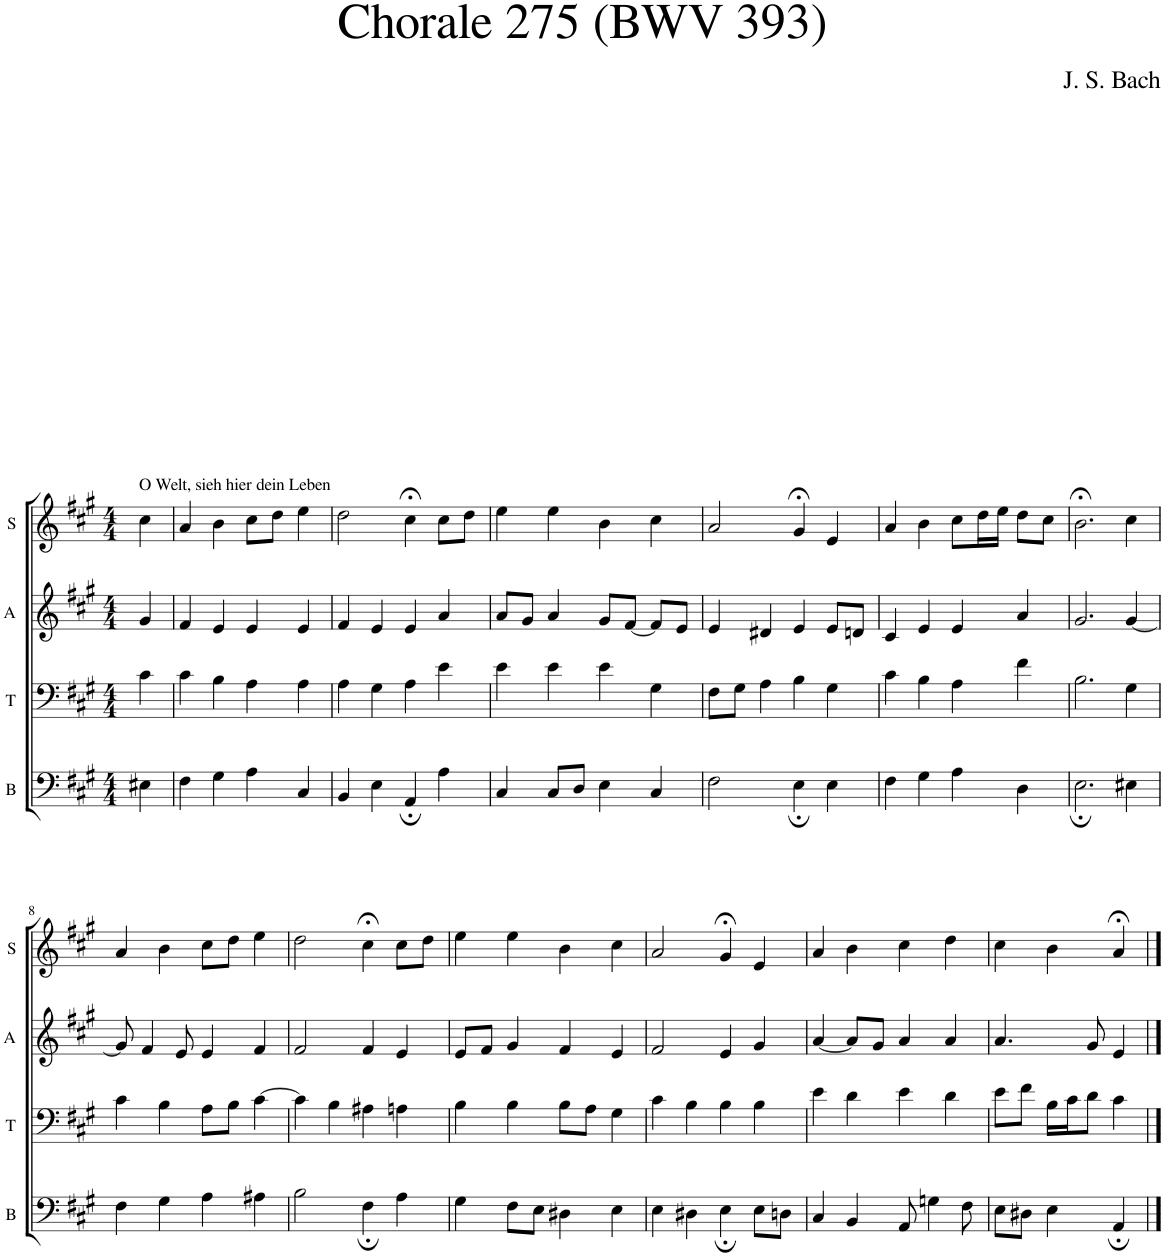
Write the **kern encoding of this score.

**kern	**kern	**kern	**kern
*part4	*part3	*part2	*part1
*staff4	*staff3	*staff2	*staff1
*I"B	*I"T	*I"A	*I"S
*I'B	*I'T	*I'A	*I'S
*clefF4	*clefF4	*clefG2	*clefG2
*k[f#c#g#]	*k[f#c#g#]	*k[f#c#g#]	*k[f#c#g#]
*M4/4	*M4/4	*M4/4	*M4/4
=1	=1	=1	=1
!	!	!	!LO:TX:a:t=O Welt, sieh hier dein Leben
4E#X\	4c#\	4g#/	4cc#\
=2	=2	=2	=2
4F#\	4c#\	4f#/	4a/
4G#\	4B\	4e/	4b\
4A\	4A\	4e/	8cc#\L
.	.	.	8dd\J
4C#/	4A\	4e/	4ee\
=3	=3	=3	=3
4BB/	4A\	4f#/	2dd\
4E\	4G#\	4e/	.
4AA;/	4A\	4e/	4cc#;<\
4A\	4e\	4a/	8cc#\L
.	.	.	8dd\J
=4	=4	=4	=4
4C#/	4e\	8a/L	4ee\
.	.	8g#/J	.
8C#/L	4e\	4a/	4ee\
8D/J	.	.	.
4E\	4e\	8g#/L	4b\
.	.	[8f#/J	.
4C#/	4G#\	8f#/L]	4cc#\
.	.	8e/J	.
=5	=5	=5	=5
2F#\	8F#\L	4e/	2a/
.	8G#\J	.	.
.	4A\	4d#X/	.
4E;\	4B\	4e/	4g#;</
4E\	4G#\	8e/L	4e/
.	.	8dn/J	.
=6	=6	=6	=6
4F#\	4c#\	4c#/	4a/
4G#\	4B\	4e/	4b\
4A\	4A\	4e/	8cc#\L
.	.	.	16dd\L
.	.	.	16ee\JJ
4D\	4f#\	4a/	8dd\L
.	.	.	8cc#\J
=7	=7	=7	=7
2.E;\	2.B\	2.g#/	2.b;<\
4E#X\	4G#\	[4g#/	4cc#\
!!LO:LB:g=z
=8	=8	=8	=8
4F#\	4c#\	8g#/]	4a/
.	.	4f#/	.
4G#\	4B\	.	4b\
.	.	8e/	.
4A\	8A\L	4e/	8cc#\L
.	8B\J	.	8dd\J
4A#X\	[4c#\	4f#/	4ee\
=9	=9	=9	=9
2B\	4c#\]	2f#/	2dd\
.	4B\	.	.
4F#;\	4A#X\	4f#/	4cc#;<\
4A\	4An\	4e/	8cc#\L
.	.	.	8dd\J
=10	=10	=10	=10
4G#\	4B\	8e/L	4ee\
.	.	8f#/J	.
8F#\L	4B\	4g#/	4ee\
8E\J	.	.	.
4D#X\	8B\L	4f#/	4b\
.	8A\J	.	.
4E\	4G#\	4e/	4cc#\
=11	=11	=11	=11
4E\	4c#\	2f#/	2a/
4D#X\	4B\	.	.
4E;\	4B\	4e/	4g#;</
8E\L	4B\	4g#/	4e/
8Dn\J	.	.	.
=12	=12	=12	=12
4C#/	4e\	[4a/	4a/
4BB/	4d\	8a/L]	4b\
.	.	8g#/J	.
8AA/	4e\	4a/	4cc#\
4Gn\	.	.	.
.	4d\	4a/	4dd\
8F#\	.	.	.
=13	=13	=13	=13
8E\L	8e\L	4.a/	4cc#\
8D#X\J	8f#\J	.	.
4E\	16B\LL	.	4b\
.	16c#\J	.	.
.	8d\J	8g#/	.
4AA;/	4c#\	4e/	4a;</
==	==	==	==
*-	*-	*-	*-
